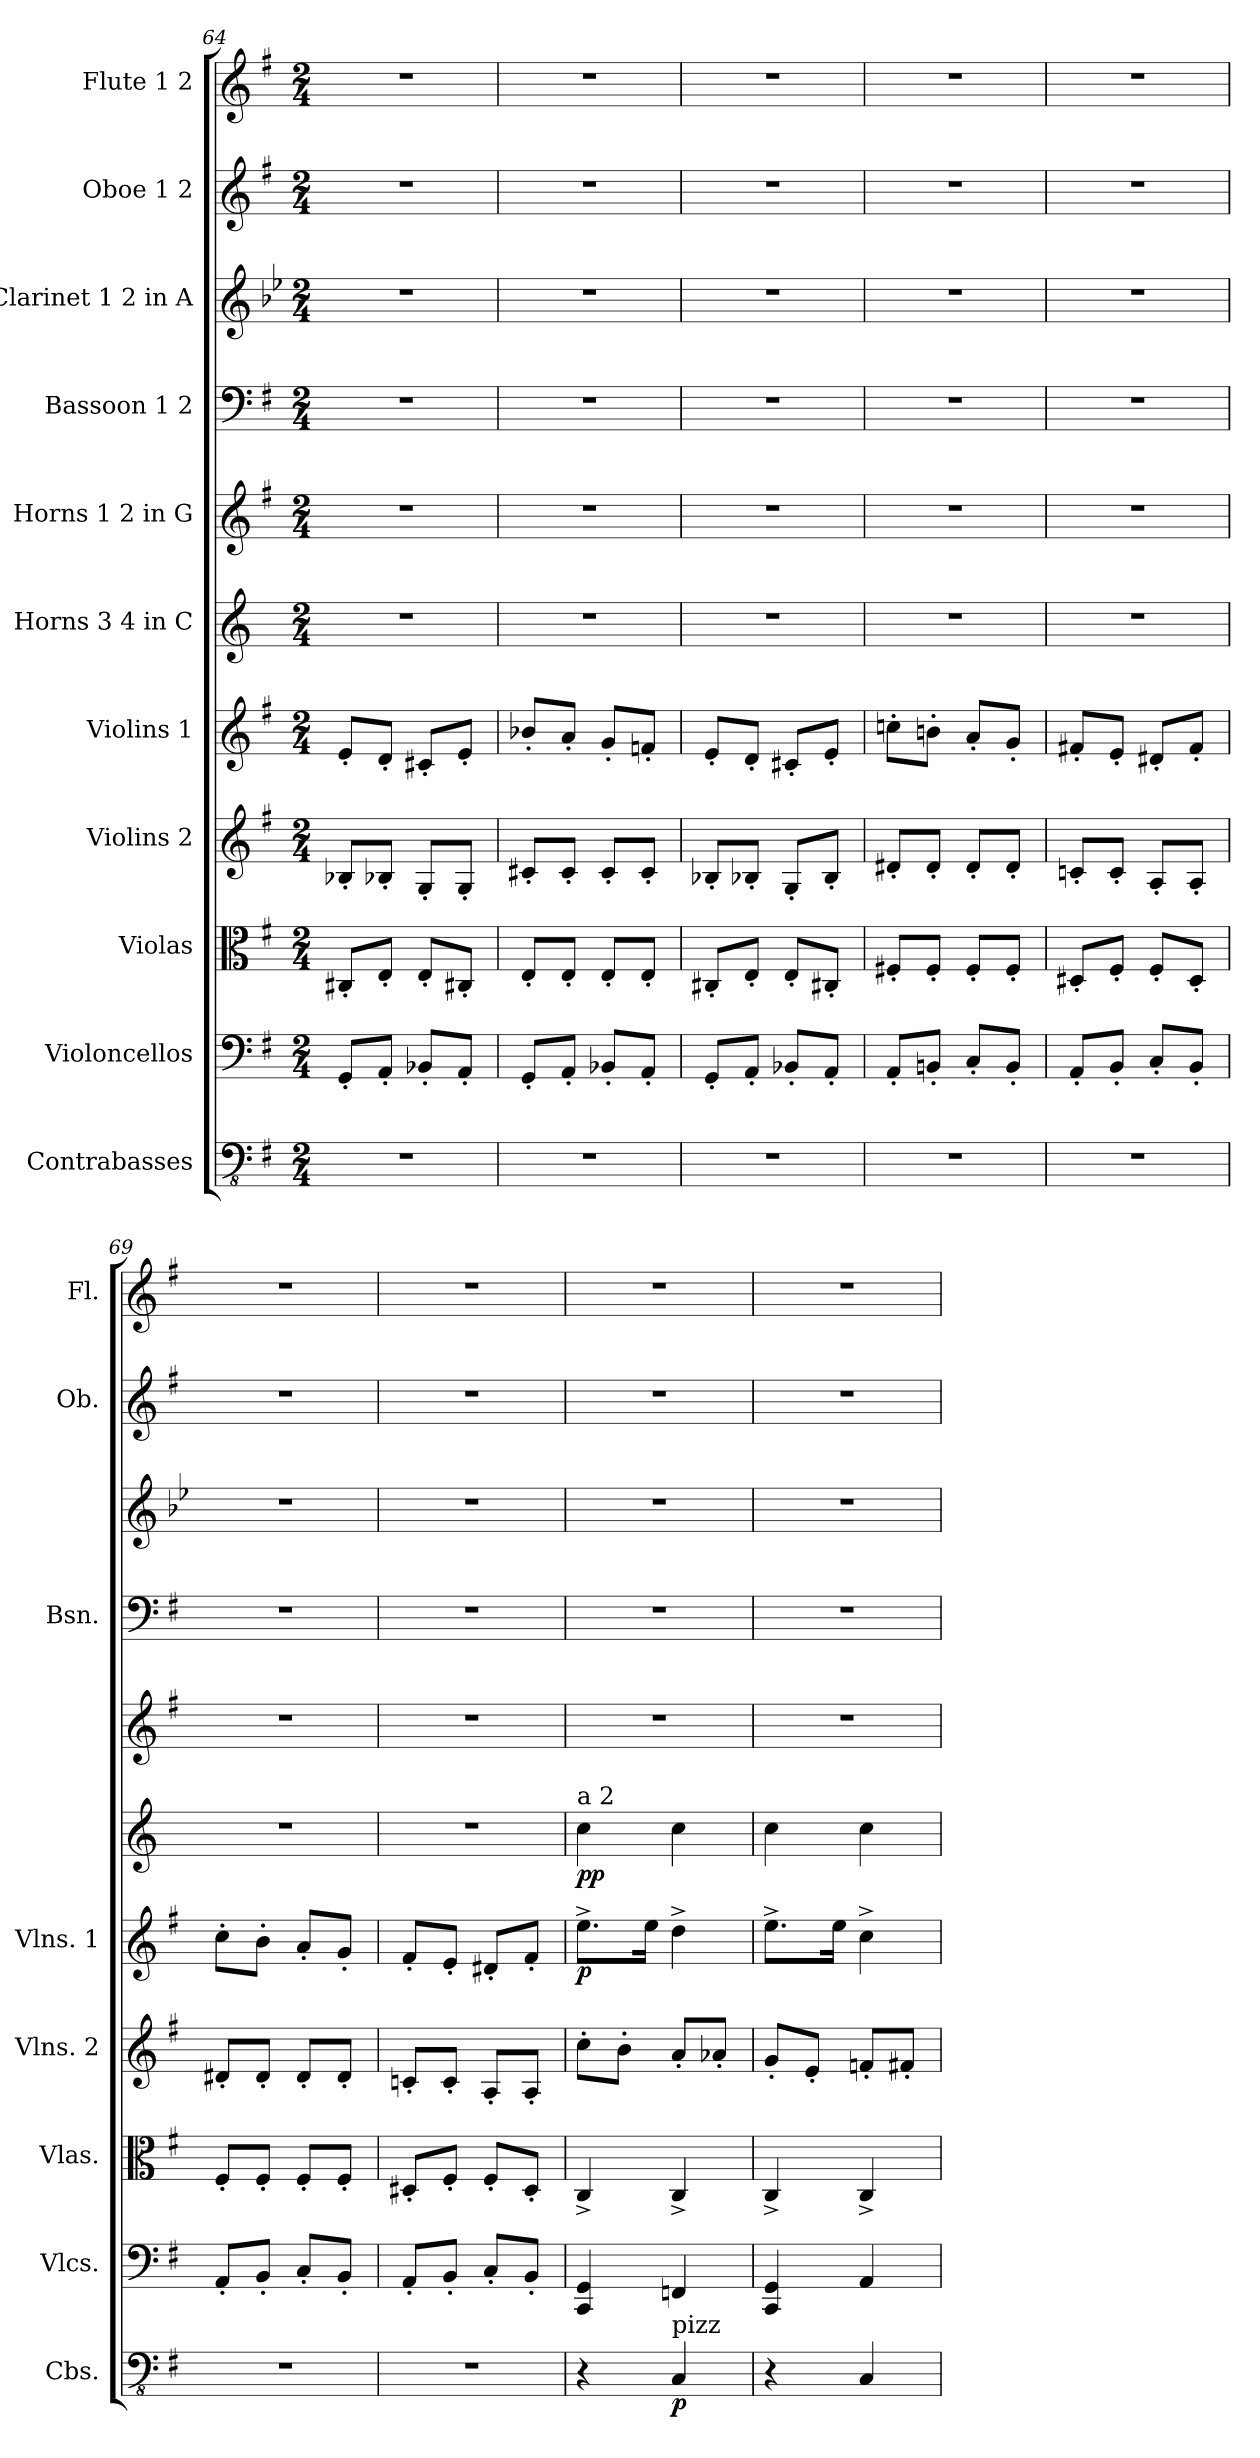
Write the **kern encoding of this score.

**kern	**dynam	**kern	**kern	**kern	**kern	**dynam	**kern	**dynam	**kern	**kern	**kern	**kern	**kern
*part11	*part11	*part10	*part9	*part8	*part7	*part7	*part6	*part6	*part5	*part4	*part3	*part2	*part1
*staff11	*staff11	*staff10	*staff9	*staff8	*staff7	*staff7	*staff6	*staff6	*staff5	*staff4	*staff3	*staff2	*staff1
*I"Contrabasses	*	*I"Violoncellos	*I"Violas	*I"Violins 2	*I"Violins 1	*	*I"Horns 3 4 in C	*	*I"Horns 1 2 in G	*I"Bassoon 1 2	*I"Clarinet 1 2 in A	*I"Oboe 1 2	*I"Flute 1 2
*I'Cbs.	*	*I'Vlcs.	*I'Vlas.	*I'Vlns. 2	*I'Vlns. 1	*	*	*	*	*I'Bsn.	*	*I'Ob.	*I'Fl.
!!LO:PB:g=z
*clefFv4	*	*clefF4	*clefC3	*clefG2	*clefG2	*	*clefG2	*	*clefG2	*clefF4	*clefG2	*clefG2	*clefG2
*	*	*	*	*	*	*	*ITrd7c12	*	*ITrd10c17	*	*ITrd2c3	*	*
*k[f#]	*	*k[f#]	*k[f#]	*k[f#]	*k[f#]	*	*k[]	*	*k[f#]	*k[f#]	*k[f#]	*k[f#]	*k[f#]
*M2/4	*	*M2/4	*M2/4	*M2/4	*M2/4	*	*M2/4	*	*M2/4	*M2/4	*M2/4	*M2/4	*M2/4
=64	=64	=64	=64	=64	=64	=64	=64	=64	=64	=64	=64	=64	=64
2r	.	8GG'/L	8C#X'/L	8B-X'/L	8e'/L	.	2r	.	2r	2r	2r	2r	2r
.	.	8AA'/J	8E'/J	8B-X'/J	8d'/J	.	.	.	.	.	.	.	.
.	.	8BB-X'/L	8E'/L	8G'/L	8c#X'/L	.	.	.	.	.	.	.	.
.	.	8AA'/J	8C#X'/J	8G'/J	8e'/J	.	.	.	.	.	.	.	.
=65	=65	=65	=65	=65	=65	=65	=65	=65	=65	=65	=65	=65	=65
2r	.	8GG'/L	8E'/L	8c#X'/L	8b-X'/L	.	2r	.	2r	2r	2r	2r	2r
.	.	8AA'/J	8E'/J	8c#'/J	8a'/J	.	.	.	.	.	.	.	.
.	.	8BB-X'/L	8E'/L	8c#'/L	8g'/L	.	.	.	.	.	.	.	.
.	.	8AA'/J	8E'/J	8c#'/J	8fn'/J	.	.	.	.	.	.	.	.
=66	=66	=66	=66	=66	=66	=66	=66	=66	=66	=66	=66	=66	=66
2r	.	8GG'/L	8C#X'/L	8B-X'/L	8e'/L	.	2r	.	2r	2r	2r	2r	2r
.	.	8AA'/J	8E'/J	8B-X'/J	8d'/J	.	.	.	.	.	.	.	.
.	.	8BB-X'/L	8E'/L	8G'/L	8c#X'/L	.	.	.	.	.	.	.	.
.	.	8AA'/J	8C#X'/J	8B-'/J	8e'/J	.	.	.	.	.	.	.	.
=67	=67	=67	=67	=67	=67	=67	=67	=67	=67	=67	=67	=67	=67
2r	.	8AA'/L	8F#X'/L	8d#X'/L	8ccn'\L	.	2r	.	2r	2r	2r	2r	2r
.	.	8BBn'/J	8F#'/J	8d#'/J	8bn'\J	.	.	.	.	.	.	.	.
.	.	8C'/L	8F#'/L	8d#'/L	8a'/L	.	.	.	.	.	.	.	.
.	.	8BB'/J	8F#'/J	8d#'/J	8g'/J	.	.	.	.	.	.	.	.
=68	=68	=68	=68	=68	=68	=68	=68	=68	=68	=68	=68	=68	=68
2r	.	8AA'/L	8D#X'/L	8cn'/L	8f#X'/L	.	2r	.	2r	2r	2r	2r	2r
.	.	8BB'/J	8F#'/J	8c'/J	8e'/J	.	.	.	.	.	.	.	.
.	.	8C'/L	8F#'/L	8A'/L	8d#X'/L	.	.	.	.	.	.	.	.
.	.	8BB'/J	8D#'/J	8A'/J	8f#'/J	.	.	.	.	.	.	.	.
=69	=69	=69	=69	=69	=69	=69	=69	=69	=69	=69	=69	=69	=69
2r	.	8AA'/L	8F#'/L	8d#X'/L	8cc'\L	.	2r	.	2r	2r	2r	2r	2r
.	.	8BB'/J	8F#'/J	8d#'/J	8b'\J	.	.	.	.	.	.	.	.
.	.	8C'/L	8F#'/L	8d#'/L	8a'/L	.	.	.	.	.	.	.	.
.	.	8BB'/J	8F#'/J	8d#'/J	8g'/J	.	.	.	.	.	.	.	.
=70	=70	=70	=70	=70	=70	=70	=70	=70	=70	=70	=70	=70	=70
2r	.	8AA'/L	8D#X'/L	8cn'/L	8f#'/L	.	2r	.	2r	2r	2r	2r	2r
.	.	8BB'/J	8F#'/J	8c'/J	8e'/J	.	.	.	.	.	.	.	.
.	.	8C'/L	8F#'/L	8A'/L	8d#X'/L	.	.	.	.	.	.	.	.
.	.	8BB'/J	8D#'/J	8A'/J	8f#'/J	.	.	.	.	.	.	.	.
!!LO:PB:g=z
=71	=71	=71	=71	=71	=71	=71	=71	=71	=71	=71	=71	=71	=71
!	!	!	!	!	!	!	!LO:TX:a:t=a 2	!	!	!	!	!	!
!	!	!	!	!	!	!LO:DY:b	!	!LO:DY:b	!	!	!	!	!
4r	.	4CC/ 4GG/	4C^/	8cc'\L	8.ee^\L	p	4c\	pp	2r	2r	2r	2r	2r
.	.	.	.	8b'\J	.	.	.	.	.	.	.	.	.
.	.	.	.	.	16ee\Jk	.	.	.	.	.	.	.	.
!LO:TX:a:t=pizz	!	!	!	!	!	!	!	!	!	!	!	!	!
!	!LO:DY:b	!	!	!	!	!	!	!	!	!	!	!	!
4CC/	p	4FFn/	4C^/	8a'/L	4dd^\	.	4c\	.	.	.	.	.	.
.	.	.	.	8a-X'/J	.	.	.	.	.	.	.	.	.
=72	=72	=72	=72	=72	=72	=72	=72	=72	=72	=72	=72	=72	=72
4r	.	4CC/ 4GG/	4C^/	8g'/L	8.ee^\L	.	4c\	.	2r	2r	2r	2r	2r
.	.	.	.	8e'/J	.	.	.	.	.	.	.	.	.
.	.	.	.	.	16ee\Jk	.	.	.	.	.	.	.	.
4CC/	.	4AA/	4C^/	8fn'/L	4cc^\	.	4c\	.	.	.	.	.	.
.	.	.	.	8f#X'/J	.	.	.	.	.	.	.	.	.
=	=	=	=	=	=	=	=	=	=	=	=	=	=
*-	*-	*-	*-	*-	*-	*-	*-	*-	*-	*-	*-	*-	*-
